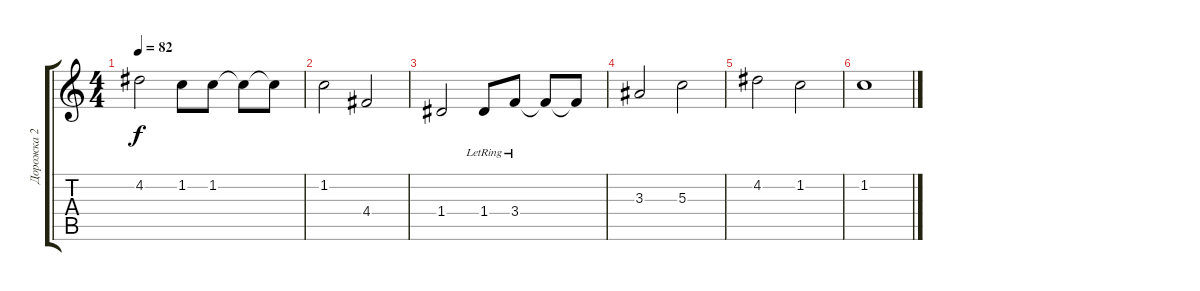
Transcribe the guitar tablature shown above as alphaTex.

\track ("Дорожка 2" "Дорожка 2") {instrument acousticguitarsteel}
\staff {score tabs}
\tuning (E4 B3 G3 D3 A2 E2) {hide}
\ts (4 4)
\tempo 82
\clef g2
\ks c
4.2.2{dy f} 1.2.8 1.2.8 1.2{t}.8 1.2{t}.8 |
1.2.2 4.4.2 |
1.4.2 1.4{lr}.8 3.4{lr}.8 3.4{t}.8 3.4{t}.8 |
3.3.2 5.3.2 |
4.2.2 1.2.2 |
1.2.1
